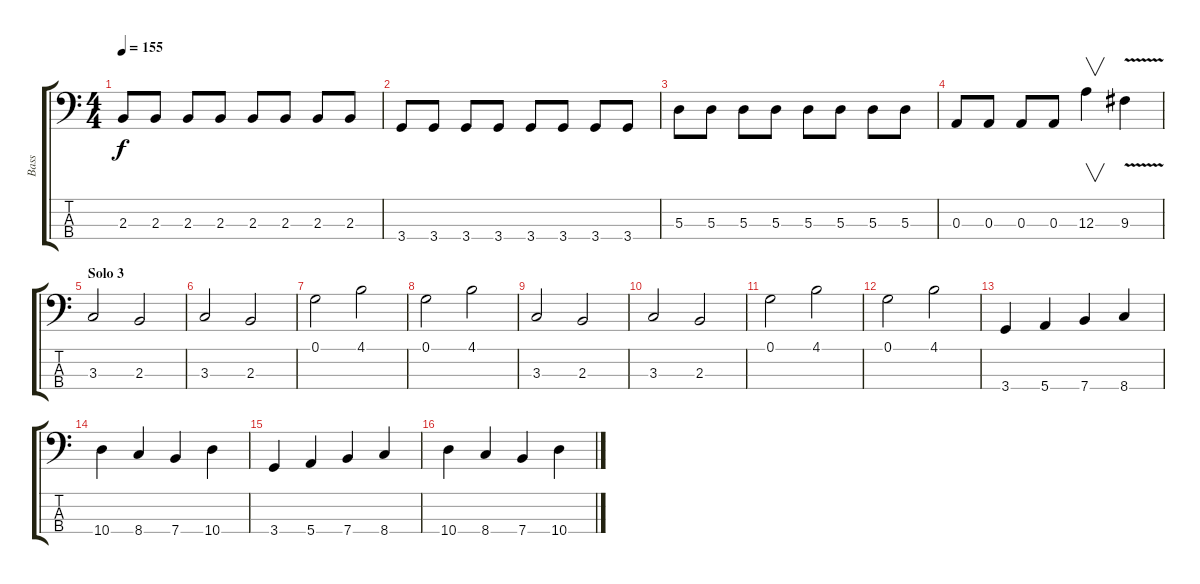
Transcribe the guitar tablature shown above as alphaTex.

\track ("Bass" "Bass") {instrument electricbasspick}
\staff {score tabs}
\tuning (G2 D2 A1 E1) {hide}
\ts (4 4)
\tempo 155
\clef f4
\ks c
2.3.8{dy f} 2.3.8 2.3.8 2.3.8 2.3.8 2.3.8 2.3.8 2.3.8 |
3.4.8 3.4.8 3.4.8 3.4.8 3.4.8 3.4.8 3.4.8 3.4.8 |
5.3.8 5.3.8 5.3.8 5.3.8 5.3.8 5.3.8 5.3.8 5.3.8 |
0.3.8 0.3.8 0.3.8 0.3.8 12.3.4{v} 9.3{v}.4 |
\section ("" "Solo 3")
3.3.2 2.3.2 |
3.3.2 2.3.2 |
0.1.2 4.1.2 |
0.1.2 4.1.2 |
3.3.2 2.3.2 |
3.3.2 2.3.2 |
0.1.2 4.1.2 |
0.1.2 4.1.2 |
3.4.4 5.4.4 7.4.4 8.4.4 |
10.4.4 8.4.4 7.4.4 10.4.4 |
3.4.4 5.4.4 7.4.4 8.4.4 |
10.4.4 8.4.4 7.4.4 10.4.4
